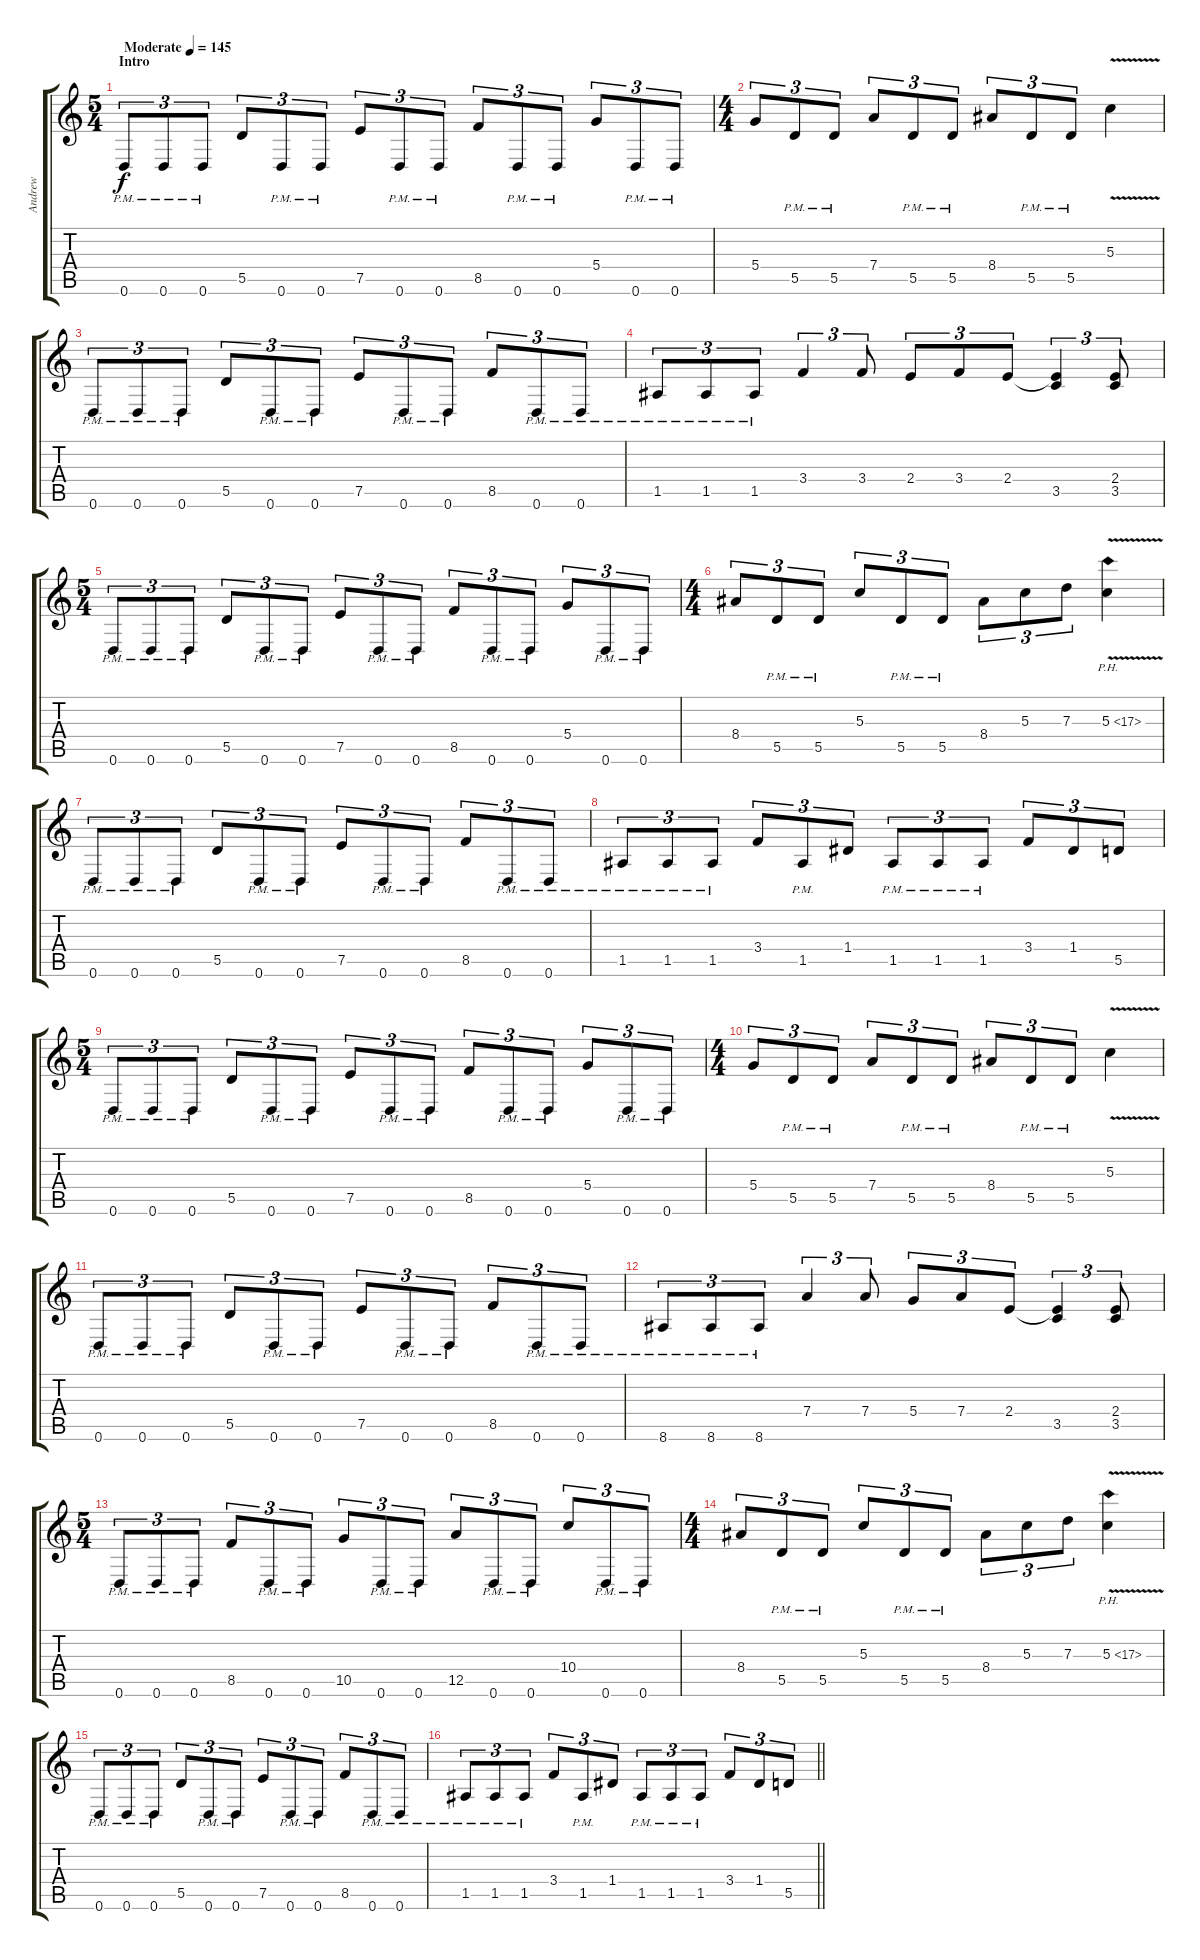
\track ("Andrew " "Andrew ") {instrument overdrivenguitar}
\staff {score tabs}
\tuning (E4 B3 G3 D3 A2 D2) {hide}
\ts (5 4)
\section ("" "Intro")
\tempo (145 "Moderate")
\clef g2
\ks c
0.6{pm}.8{tu (3 2) dy f instrument overdrivenguitar} 0.6{pm}.8{tu (3 2)} 0.6{pm}.8{tu (3 2)} 5.5.8{tu (3 2)} 0.6{pm}.8{tu (3 2)} 0.6{pm}.8{tu (3 2)} 7.5.8{tu (3 2)} 0.6{pm}.8{tu (3 2)} 0.6{pm}.8{tu (3 2)} 8.5.8{tu (3 2)} 0.6{pm}.8{tu (3 2)} 0.6{pm}.8{tu (3 2)} 5.4.8{tu (3 2)} 0.6{pm}.8{tu (3 2)} 0.6{pm}.8{tu (3 2)} |
\ts (4 4)
5.4.8{tu (3 2)} 5.5{pm}.8{tu (3 2)} 5.5{pm}.8{tu (3 2)} 7.4.8{tu (3 2)} 5.5{pm}.8{tu (3 2)} 5.5{pm}.8{tu (3 2)} 8.4.8{tu (3 2)} 5.5{pm}.8{tu (3 2)} 5.5{pm}.8{tu (3 2)} 5.3{v}.4 |
0.6{pm}.8{tu (3 2)} 0.6{pm}.8{tu (3 2)} 0.6{pm}.8{tu (3 2)} 5.5.8{tu (3 2)} 0.6{pm}.8{tu (3 2)} 0.6{pm}.8{tu (3 2)} 7.5.8{tu (3 2)} 0.6{pm}.8{tu (3 2)} 0.6{pm}.8{tu (3 2)} 8.5.8{tu (3 2)} 0.6{pm}.8{tu (3 2)} 0.6{pm}.8{tu (3 2)} |
1.5{pm}.8{tu (3 2)} 1.5{pm}.8{tu (3 2)} 1.5{pm}.8{tu (3 2)} 3.4.4{tu (3 2)} 3.4.8{tu (3 2)} 2.4.8{tu (3 2)} 3.4.8{tu (3 2)} 2.4.8{tu (3 2)} (2.4{t} 3.5).4{tu (3 2)} (2.4 3.5).8{tu (3 2)} |
\ts (5 4)
0.6{pm}.8{tu (3 2)} 0.6{pm}.8{tu (3 2)} 0.6{pm}.8{tu (3 2)} 5.5.8{tu (3 2)} 0.6{pm}.8{tu (3 2)} 0.6{pm}.8{tu (3 2)} 7.5.8{tu (3 2)} 0.6{pm}.8{tu (3 2)} 0.6{pm}.8{tu (3 2)} 8.5.8{tu (3 2)} 0.6{pm}.8{tu (3 2)} 0.6{pm}.8{tu (3 2)} 5.4.8{tu (3 2)} 0.6{pm}.8{tu (3 2)} 0.6{pm}.8{tu (3 2)} |
\ts (4 4)
8.4.8{tu (3 2)} 5.5{pm}.8{tu (3 2)} 5.5{pm}.8{tu (3 2)} 5.3.8{tu (3 2)} 5.5{pm}.8{tu (3 2)} 5.5{pm}.8{tu (3 2)} 8.4.8{tu (3 2)} 5.3.8{tu (3 2)} 7.3.8{tu (3 2)} 5.3{ph 12 v}.4 |
0.6{pm}.8{tu (3 2)} 0.6{pm}.8{tu (3 2)} 0.6{pm}.8{tu (3 2)} 5.5.8{tu (3 2)} 0.6{pm}.8{tu (3 2)} 0.6{pm}.8{tu (3 2)} 7.5.8{tu (3 2)} 0.6{pm}.8{tu (3 2)} 0.6{pm}.8{tu (3 2)} 8.5.8{tu (3 2)} 0.6{pm}.8{tu (3 2)} 0.6{pm}.8{tu (3 2)} |
1.5{pm}.8{tu (3 2)} 1.5{pm}.8{tu (3 2)} 1.5{pm}.8{tu (3 2)} 3.4.8{tu (3 2)} 1.5{pm}.8{tu (3 2)} 1.4.8{tu (3 2)} 1.5{pm}.8{tu (3 2)} 1.5{pm}.8{tu (3 2)} 1.5{pm}.8{tu (3 2)} 3.4.8{tu (3 2)} 1.4.8{tu (3 2)} 5.5.8{tu (3 2)} |
\ts (5 4)
0.6{pm}.8{tu (3 2)} 0.6{pm}.8{tu (3 2)} 0.6{pm}.8{tu (3 2)} 5.5.8{tu (3 2)} 0.6{pm}.8{tu (3 2)} 0.6{pm}.8{tu (3 2)} 7.5.8{tu (3 2)} 0.6{pm}.8{tu (3 2)} 0.6{pm}.8{tu (3 2)} 8.5.8{tu (3 2)} 0.6{pm}.8{tu (3 2)} 0.6{pm}.8{tu (3 2)} 5.4.8{tu (3 2)} 0.6{pm}.8{tu (3 2)} 0.6{pm}.8{tu (3 2)} |
\ts (4 4)
5.4.8{tu (3 2)} 5.5{pm}.8{tu (3 2)} 5.5{pm}.8{tu (3 2)} 7.4.8{tu (3 2)} 5.5{pm}.8{tu (3 2)} 5.5{pm}.8{tu (3 2)} 8.4.8{tu (3 2)} 5.5{pm}.8{tu (3 2)} 5.5{pm}.8{tu (3 2)} 5.3{v}.4 |
0.6{pm}.8{tu (3 2)} 0.6{pm}.8{tu (3 2)} 0.6{pm}.8{tu (3 2)} 5.5.8{tu (3 2)} 0.6{pm}.8{tu (3 2)} 0.6{pm}.8{tu (3 2)} 7.5.8{tu (3 2)} 0.6{pm}.8{tu (3 2)} 0.6{pm}.8{tu (3 2)} 8.5.8{tu (3 2)} 0.6{pm}.8{tu (3 2)} 0.6{pm}.8{tu (3 2)} |
8.6{pm}.8{tu (3 2)} 8.6{pm}.8{tu (3 2)} 8.6{pm}.8{tu (3 2)} 7.4.4{tu (3 2)} 7.4.8{tu (3 2)} 5.4.8{tu (3 2)} 7.4.8{tu (3 2)} 2.4.8{tu (3 2)} (2.4{t} 3.5).4{tu (3 2)} (2.4 3.5).8{tu (3 2)} |
\ts (5 4)
0.6{pm}.8{tu (3 2)} 0.6{pm}.8{tu (3 2)} 0.6{pm}.8{tu (3 2)} 8.5.8{tu (3 2)} 0.6{pm}.8{tu (3 2)} 0.6{pm}.8{tu (3 2)} 10.5.8{tu (3 2)} 0.6{pm}.8{tu (3 2)} 0.6{pm}.8{tu (3 2)} 12.5.8{tu (3 2)} 0.6{pm}.8{tu (3 2)} 0.6{pm}.8{tu (3 2)} 10.4.8{tu (3 2)} 0.6{pm}.8{tu (3 2)} 0.6{pm}.8{tu (3 2)} |
\ts (4 4)
8.4.8{tu (3 2)} 5.5{pm}.8{tu (3 2)} 5.5{pm}.8{tu (3 2)} 5.3.8{tu (3 2)} 5.5{pm}.8{tu (3 2)} 5.5{pm}.8{tu (3 2)} 8.4.8{tu (3 2)} 5.3.8{tu (3 2)} 7.3.8{tu (3 2)} 5.3{ph 12 v}.4 |
0.6{pm}.8{tu (3 2)} 0.6{pm}.8{tu (3 2)} 0.6{pm}.8{tu (3 2)} 5.5.8{tu (3 2)} 0.6{pm}.8{tu (3 2)} 0.6{pm}.8{tu (3 2)} 7.5.8{tu (3 2)} 0.6{pm}.8{tu (3 2)} 0.6{pm}.8{tu (3 2)} 8.5.8{tu (3 2)} 0.6{pm}.8{tu (3 2)} 0.6{pm}.8{tu (3 2)} |
\barLineRight lightlight
1.5{pm}.8{tu (3 2)} 1.5{pm}.8{tu (3 2)} 1.5{pm}.8{tu (3 2)} 3.4.8{tu (3 2)} 1.5{pm}.8{tu (3 2)} 1.4.8{tu (3 2)} 1.5{pm}.8{tu (3 2)} 1.5{pm}.8{tu (3 2)} 1.5{pm}.8{tu (3 2)} 3.4.8{tu (3 2)} 1.4.8{tu (3 2)} 5.5.8{tu (3 2)}
